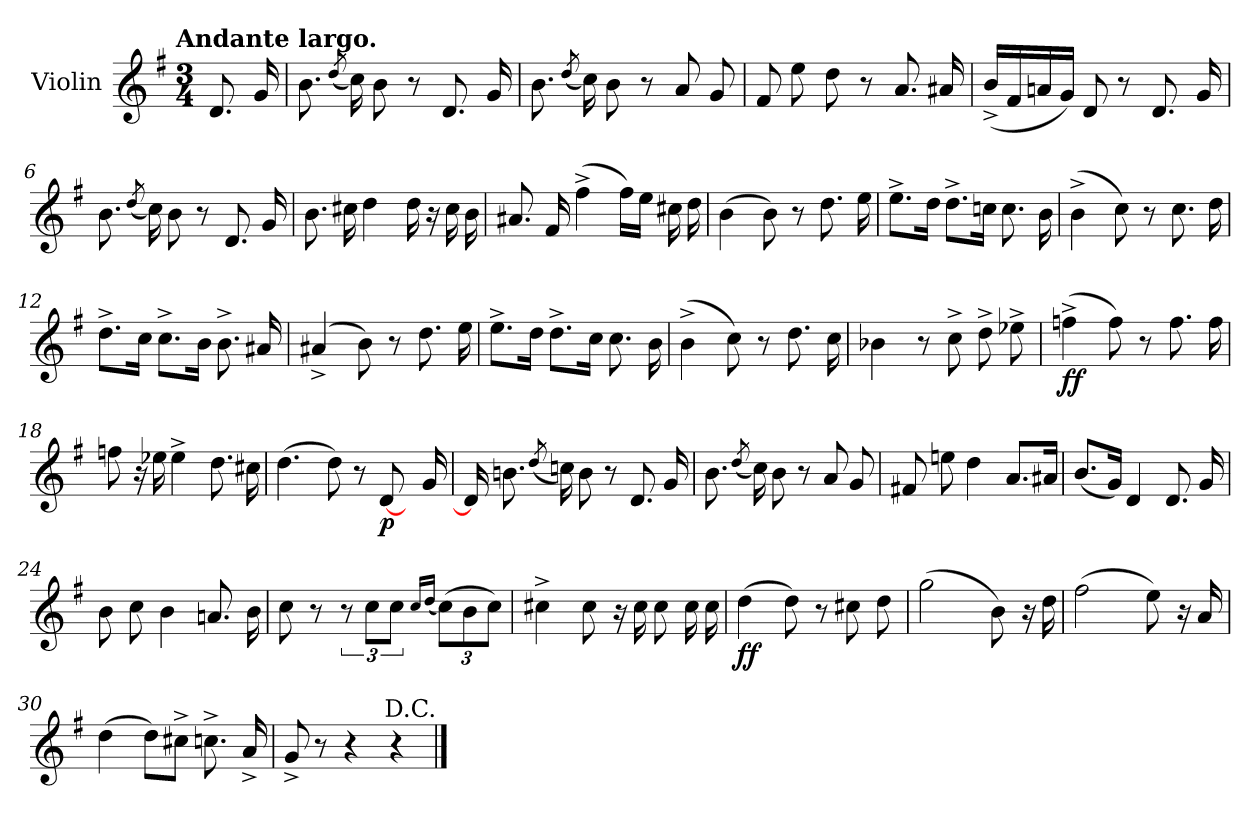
**kern	**dynam
*part1	*part1
*staff1	*staff1
*I"Violin	*
*I'Vln.	*
*clefG2	*
*k[f#]	*
!!LO:TX:omd:t=Andante largo.
*M3/4	*
*MM92	*
=1	=1
8.d/	.
16g/	.
=2	=2
8.b\	.
(<8qdd/	.
16cc\)	.
8b\	.
8r	.
8.d/	.
16g/	.
=3	=3
8.b\	.
(<8qdd/	.
16cc\)	.
8b\	.
8r	.
8a/	.
8g/	.
=4	=4
8f#/	.
8ee\	.
8dd\	.
8r	.
8.a/	.
16a#X/	.
=5	=5
(<16b^/LL	.
16f#/	.
16an/	.
16g/JJ)	.
8d/	.
8r	.
8.d/	.
16g/	.
!!LO:LB:g=z
=6	=6
8.b\	.
(<8qdd/	.
16cc\)	.
8b\	.
8r	.
8.d/	.
16g/	.
=7	=7
8.b\	.
16cc#X\	.
4dd\	.
16dd\	.
16r	.
16cc#\	.
16b\	.
=8	=8
8.a#X/	.
16f#/	.
(>4ff#^\	.
16ff#\LL)	.
16ee\JJ	.
16cc#X\	.
16dd\	.
=9	=9
(>4b\	.
8b\)	.
8r	.
8.dd\	.
16ee\	.
=10	=10
8.ee^\L	.
16dd\Jk	.
8.dd^\L	.
16ccn\Jk	.
8.cc\	.
16b\	.
!!LO:LB:g=z
=11	=11
(>4b^\	.
8cc\)	.
8r	.
8.cc\	.
16dd\	.
=12	=12
8.dd^\L	.
16cc\Jk	.
8.cc^\L	.
16b\Jk	.
8.b^\	.
16a#X/	.
=13	=13
(>4a#X^/	.
8b\)	.
8r	.
8.dd\	.
16ee\	.
=14	=14
8.ee^\L	.
16dd\Jk	.
8.dd^\L	.
16cc\Jk	.
8.cc\	.
16b\	.
=15	=15
(>4b^\	.
8cc\)	.
8r	.
8.dd\	.
16cc\	.
!!LO:LB:g=z
=16	=16
4b-X\	.
8r	.
8cc^\	.
8dd^\	.
8ee-X^\	.
=17	=17
!	!LO:DY:b
(>4ffn^\	ff
8ff\)	.
8r	.
8.ff\	.
16ff\	.
=18	=18
8ffn\	.
16r	.
16ee-X\	.
4ee-^\	.
8.dd\	.
16cc#X\	.
=19	=19
(>4.dd\	.
8dd\)	.
8r	.
!	!LO:DY:b
[8d/	p
16ryy	.
16g/	.
=20	=20
16d/]	.
8.bn\	.
(<8qdd/	.
16ccn\)	.
8b\	.
8r	.
8.d/	.
16g/	.
!!LO:LB:g=z
=21	=21
8.b\	.
(<8qdd/	.
16cc\)	.
8b\	.
8r	.
8a/	.
8g/	.
=22	=22
8f#X/	.
8een\	.
4dd\	.
8.a/L	.
16a#X/Jk	.
=23	=23
(<8.b/L	.
16g/Jk)	.
4d/	.
8.d/	.
16g/	.
=24	=24
8b\	.
8cc\	.
4b\	.
8.an/	.
16b\	.
=25	=25
8cc\	.
8r	.
12r	.
12cc\L	.
12cc\J	.
16qqcc/LL	.
(<16qqdd/JJ	.
*Xbrackettup	*
(>12cc\L)	.
12b\	.
12cc\J)	.
!!LO:LB:g=z
=26	=26
4cc#X^\	.
8cc#\	.
16r	.
16cc#\	.
8cc#\	.
16cc#\	.
16cc#\	.
=27	=27
!	!LO:DY:b
(>4dd\	ff
8dd\)	.
8r	.
8cc#X\	.
8dd\	.
=28	=28
(>2gg\	.
8b\)	.
16r	.
16dd\	.
=29	=29
(>2ff#\	.
8ee\)	.
16r	.
16a/	.
=30	=30
(>4dd\	.
8dd\L)	.
8cc#X^\J	.
8.ccn^\	.
16a^/	.
=31	=31
8g^/	.
8r	.
4r	.
4r	.
!LO:TX:a:rj:t=D.C.	!
==	==
*-	*-
